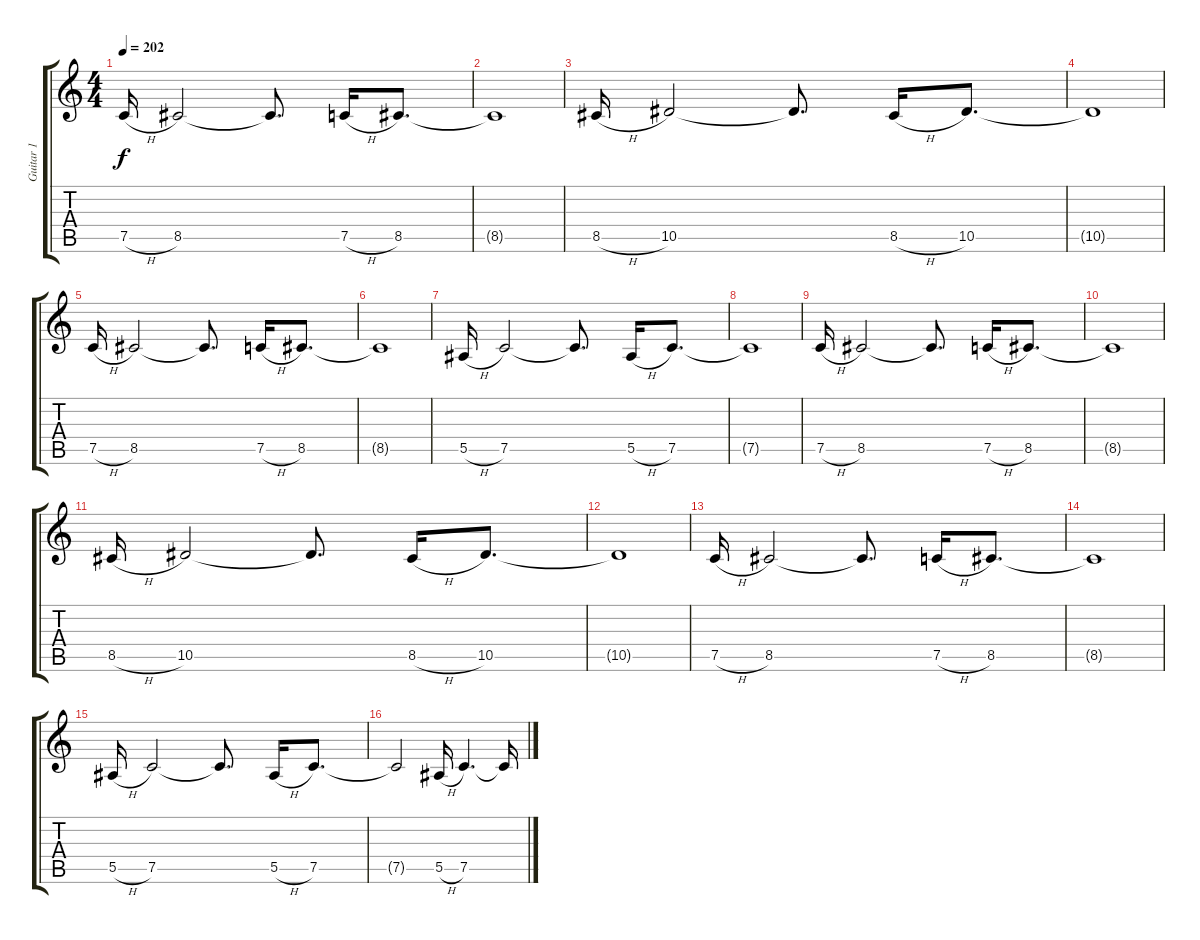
\track ("Guitar 1" "Guitar 1") {instrument distortionguitar}
\staff {score tabs}
\tuning (C4 G3 Eb3 Bb2 F2 C2) {hide}
\ts (4 4)
\tempo 202
\clef g2
\ks c
7.5{h}.16{dy f} 8.5.2 8.5{t}.8{d} 7.5{h}.16 8.5.8{d} |
8.5{t}.1 |
8.5{h}.16 10.5.2 10.5{t}.8{d} 8.5{h}.16 10.5.8{d} |
10.5{t}.1 |
7.5{h}.16 8.5.2 8.5{t}.8{d} 7.5{h}.16 8.5.8{d} |
8.5{t}.1 |
5.5{h}.16 7.5.2 7.5{t}.8{d} 5.5{h}.16 7.5.8{d} |
7.5{t}.1 |
7.5{h}.16 8.5.2 8.5{t}.8{d} 7.5{h}.16 8.5.8{d} |
8.5{t}.1 |
8.5{h}.16 10.5.2 10.5{t}.8{d} 8.5{h}.16 10.5.8{d} |
10.5{t}.1 |
7.5{h}.16 8.5.2 8.5{t}.8{d} 7.5{h}.16 8.5.8{d} |
8.5{t}.1 |
5.5{h}.16 7.5.2 7.5{t}.8{d} 5.5{h}.16 7.5.8{d} |
7.5{t}.2 5.5{h}.16 7.5.4{d} 7.5{t}.16
